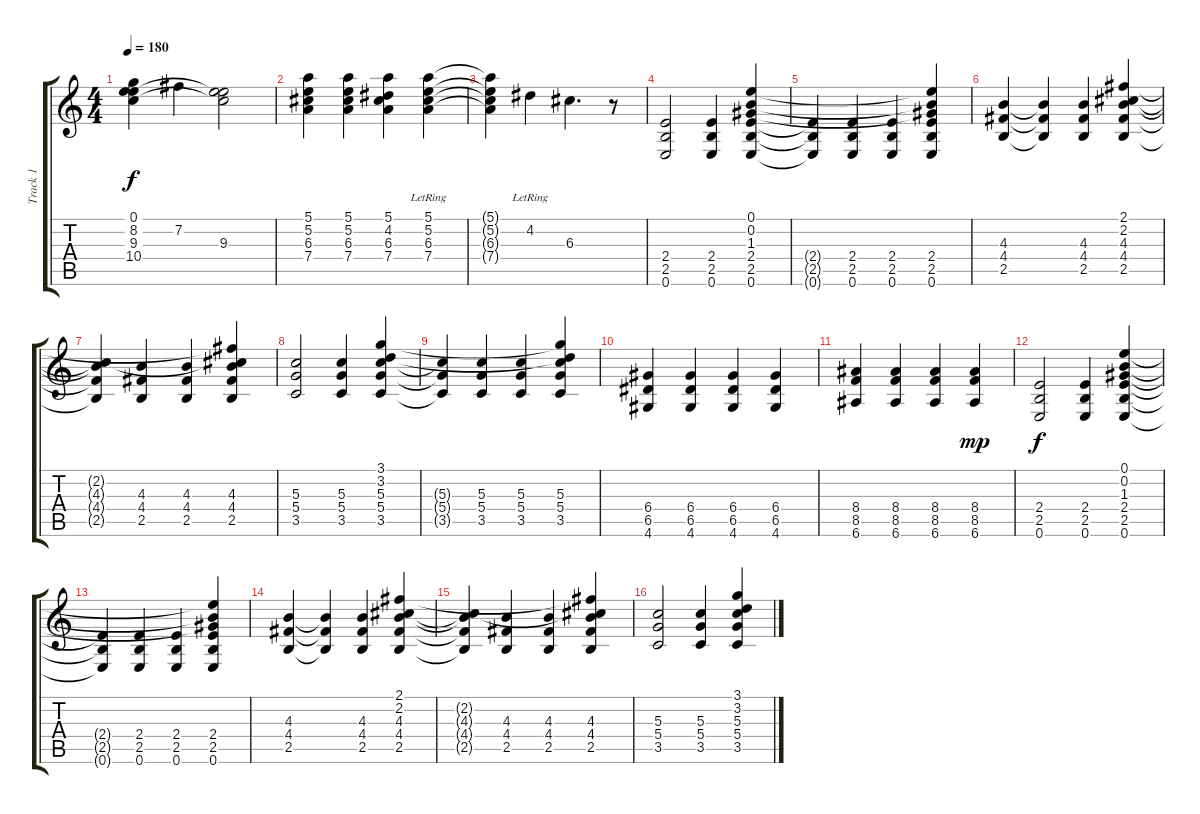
\track ("Track 1" "Track 1") {instrument distortionguitar}
\staff {score tabs}
\tuning (E4 B3 G3 D3 A2 E2) {hide}
\ts (4 4)
\tempo 180
\clef g2
\ks c
(0.1{t} 8.2{t} 9.3{t} 10.4{t}).4{dy f} 7.2.4 (0.1{t} 9.3 10.4{t}).2 |
(5.1 5.2 6.3 7.4).4 (5.1 5.2 6.3 7.4).4 (5.1 4.2 6.3 7.4).4 (5.1{lr} 5.2{lr} 6.3{lr} 7.4{lr}).4 |
(5.1{t} 5.2{t} 6.3{t} 7.4{t}).4 4.2{lr}.4 6.3.4{d} r.8 |
(2.4 2.5 0.6).2{volume 14} (2.4 2.5 0.6).4 (0.1 0.2 1.3 2.4 2.5 0.6).4 |
(2.4{t} 2.5{t} 0.6{t}).4 (2.4 2.5 0.6).4 (2.4 2.5 0.6).4 (0.1{t} 0.2{t} 1.3{t} 2.4 2.5 0.6).4 |
(4.3 4.4 2.5).4 (4.3{t} 4.4{t} 2.5{t}).4 (4.3 4.4 2.5).4 (2.1 2.2 4.3 4.4 2.5).4 |
(2.2{t} 4.3{t} 4.4{t} 2.5{t}).4 (4.3 4.4 2.5).4 (4.3 4.4 2.5).4 (2.1{t} 2.2{t} 4.3 4.4 2.5).4 |
(5.3 5.4 3.5).2 (5.3 5.4 3.5).4 (3.1 3.2 5.3 5.4 3.5).4 |
(5.3{t} 5.4{t} 3.5{t}).4 (5.3 5.4 3.5).4 (5.3 5.4 3.5).4 (3.1{t} 3.2{t} 5.3 5.4 3.5).4 |
(6.4 6.5 4.6).4 (6.4 6.5 4.6).4 (6.4 6.5 4.6).4 (6.4 6.5 4.6).4 |
(8.4 8.5 6.6).4 (8.4 8.5 6.6).4 (8.4 8.5 6.6).4 (8.4 8.5 6.6).4{dy mp} |
(2.4 2.5 0.6).2{dy f volume 14} (2.4 2.5 0.6).4 (0.1 0.2 1.3 2.4 2.5 0.6).4 |
(2.4{t} 2.5{t} 0.6{t}).4 (2.4 2.5 0.6).4 (2.4 2.5 0.6).4 (0.1{t} 0.2{t} 1.3{t} 2.4 2.5 0.6).4 |
(4.3 4.4 2.5).4 (4.3{t} 4.4{t} 2.5{t}).4 (4.3 4.4 2.5).4 (2.1 2.2 4.3 4.4 2.5).4 |
(2.2{t} 4.3{t} 4.4{t} 2.5{t}).4 (4.3 4.4 2.5).4 (4.3 4.4 2.5).4 (2.1{t} 2.2{t} 4.3 4.4 2.5).4 |
(5.3 5.4 3.5).2 (5.3 5.4 3.5).4 (3.1 3.2 5.3 5.4 3.5).4
